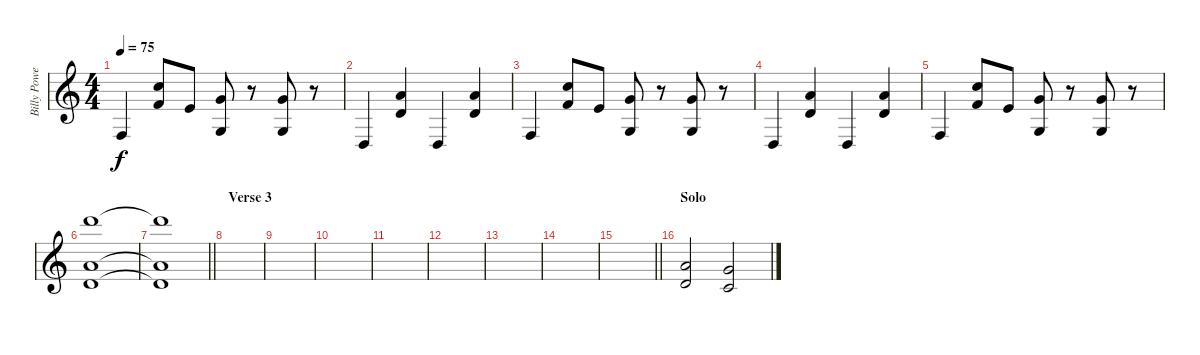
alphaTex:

\track ("Billy Powell - Organ" "Billy Powe") {instrument rockorgan}
\staff {score}
\tuning (E4 B3 G3 D3 A2 E2) {hide}
\ts (4 4)
\tempo 75
\clef g2
\ks c
8.5.4{dy f} (13.2 10.3).8 9.3.8 (8.2 5.4).8 r.8 (8.2 5.4).8 r.8 |
5.5.4 (10.2 7.3).4 5.5.4 (10.2 7.3).4 |
8.5.4 (13.2 10.3).8 9.3.8 (8.2 5.4).8 r.8 (8.2 5.4).8 r.8 |
5.5.4 (10.2 7.3).4 5.5.4 (10.2 7.3).4 |
8.5.4 (13.2 10.3).8 9.3.8 (8.2 5.4).8 r.8 (8.2 5.4).8 r.8 |
(22.1 10.2 7.3).1 |
\barLineRight lightlight
(22.1{t} 10.2{t} 7.3{t}).1 |
\section ("" "Verse 3")
|
|
|
|
|
|
|
\barLineRight lightlight
|
\section ("" "Solo")
(10.2 7.3).2 (8.2 5.3).2
